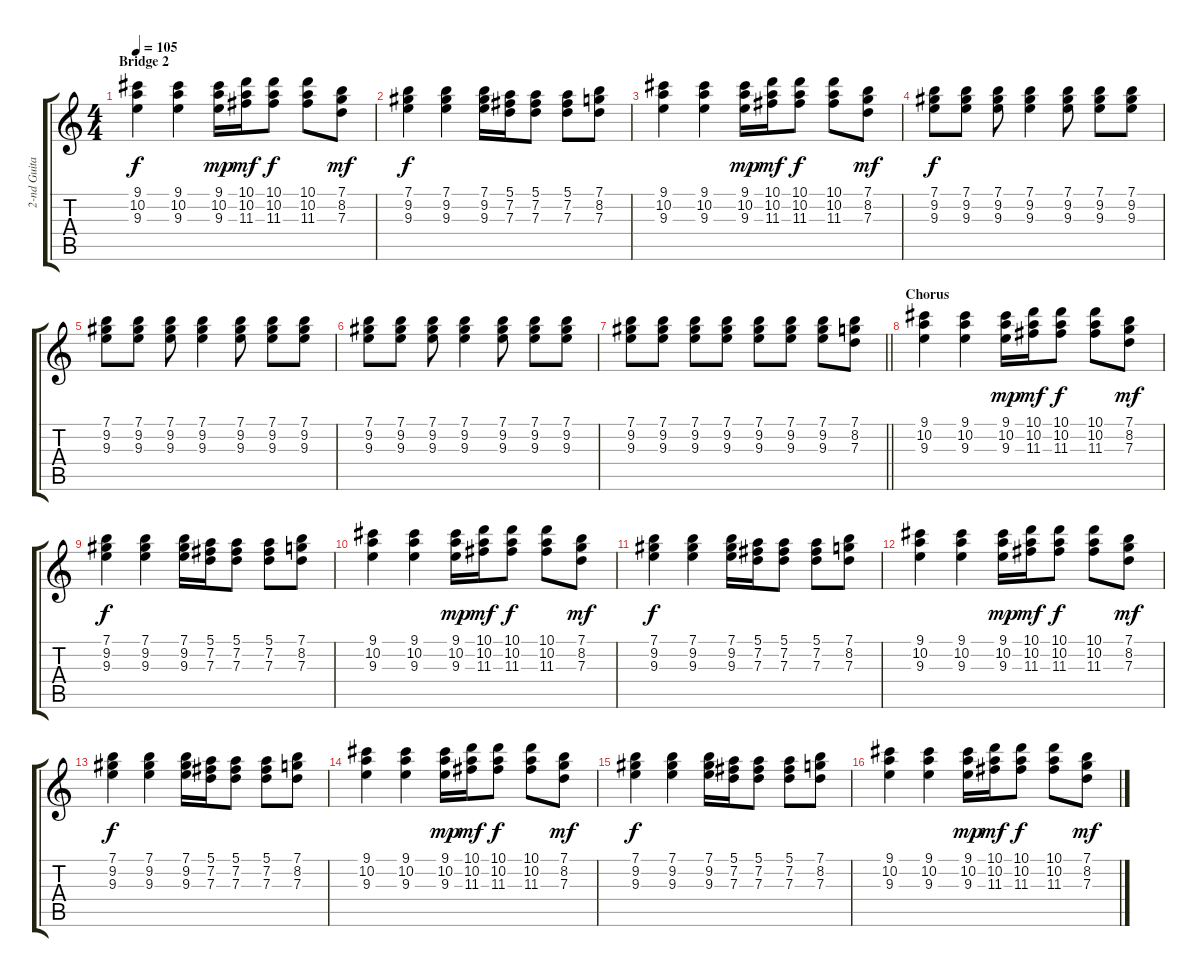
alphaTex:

\track ("2-nd Guitar" "2-nd Guita") {instrument distortionguitar}
\staff {score tabs}
\tuning (E4 B3 G3 D3 A2 E2) {hide}
\ts (4 4)
\section ("" "Bridge 2")
\tempo 105
\clef g2
\ks c
(9.1 10.2 9.3).4{dy f} (9.1 10.2 9.3).4 (9.1 10.2 9.3).16{dy mp} (10.1 10.2 11.3).16{dy mf} (10.1 10.2 11.3).8{dy f} (10.1 10.2 11.3).8 (7.1 8.2 7.3).8{dy mf} |
(7.1 9.2 9.3).4{dy f} (7.1 9.2 9.3).4 (7.1 9.2 9.3).16 (5.1 7.2 7.3).16 (5.1 7.2 7.3).8 (5.1 7.2 7.3).8 (7.1 8.2 7.3).8 |
(9.1 10.2 9.3).4 (9.1 10.2 9.3).4 (9.1 10.2 9.3).16{dy mp} (10.1 10.2 11.3).16{dy mf} (10.1 10.2 11.3).8{dy f} (10.1 10.2 11.3).8 (7.1 8.2 7.3).8{dy mf} |
(7.1 9.2 9.3).8{dy f} (7.1 9.2 9.3).8 (7.1 9.2 9.3).8 (7.1 9.2 9.3).4 (7.1 9.2 9.3).8 (7.1 9.2 9.3).8 (7.1 9.2 9.3).8 |
(7.1 9.2 9.3).8 (7.1 9.2 9.3).8 (7.1 9.2 9.3).8 (7.1 9.2 9.3).4 (7.1 9.2 9.3).8 (7.1 9.2 9.3).8 (7.1 9.2 9.3).8 |
(7.1 9.2 9.3).8 (7.1 9.2 9.3).8 (7.1 9.2 9.3).8 (7.1 9.2 9.3).4 (7.1 9.2 9.3).8 (7.1 9.2 9.3).8 (7.1 9.2 9.3).8 |
\barLineRight lightlight
(7.1 9.2 9.3).8 (7.1 9.2 9.3).8 (7.1 9.2 9.3).8 (7.1 9.2 9.3).8 (7.1 9.2 9.3).8 (7.1 9.2 9.3).8 (7.1 9.2 9.3).8 (7.1 8.2 7.3).8 |
\section ("" "Chorus")
(9.1 10.2 9.3).4 (9.1 10.2 9.3).4 (9.1 10.2 9.3).16{dy mp} (10.1 10.2 11.3).16{dy mf} (10.1 10.2 11.3).8{dy f} (10.1 10.2 11.3).8 (7.1 8.2 7.3).8{dy mf} |
(7.1 9.2 9.3).4{dy f} (7.1 9.2 9.3).4 (7.1 9.2 9.3).16 (5.1 7.2 7.3).16 (5.1 7.2 7.3).8 (5.1 7.2 7.3).8 (7.1 8.2 7.3).8 |
(9.1 10.2 9.3).4 (9.1 10.2 9.3).4 (9.1 10.2 9.3).16{dy mp} (10.1 10.2 11.3).16{dy mf} (10.1 10.2 11.3).8{dy f} (10.1 10.2 11.3).8 (7.1 8.2 7.3).8{dy mf} |
(7.1 9.2 9.3).4{dy f} (7.1 9.2 9.3).4 (7.1 9.2 9.3).16 (5.1 7.2 7.3).16 (5.1 7.2 7.3).8 (5.1 7.2 7.3).8 (7.1 8.2 7.3).8 |
(9.1 10.2 9.3).4 (9.1 10.2 9.3).4 (9.1 10.2 9.3).16{dy mp} (10.1 10.2 11.3).16{dy mf} (10.1 10.2 11.3).8{dy f} (10.1 10.2 11.3).8 (7.1 8.2 7.3).8{dy mf} |
(7.1 9.2 9.3).4{dy f} (7.1 9.2 9.3).4 (7.1 9.2 9.3).16 (5.1 7.2 7.3).16 (5.1 7.2 7.3).8 (5.1 7.2 7.3).8 (7.1 8.2 7.3).8 |
(9.1 10.2 9.3).4 (9.1 10.2 9.3).4 (9.1 10.2 9.3).16{dy mp} (10.1 10.2 11.3).16{dy mf} (10.1 10.2 11.3).8{dy f} (10.1 10.2 11.3).8 (7.1 8.2 7.3).8{dy mf} |
(7.1 9.2 9.3).4{dy f} (7.1 9.2 9.3).4 (7.1 9.2 9.3).16 (5.1 7.2 7.3).16 (5.1 7.2 7.3).8 (5.1 7.2 7.3).8 (7.1 8.2 7.3).8 |
(9.1 10.2 9.3).4 (9.1 10.2 9.3).4 (9.1 10.2 9.3).16{dy mp} (10.1 10.2 11.3).16{dy mf} (10.1 10.2 11.3).8{dy f} (10.1 10.2 11.3).8 (7.1 8.2 7.3).8{dy mf}
